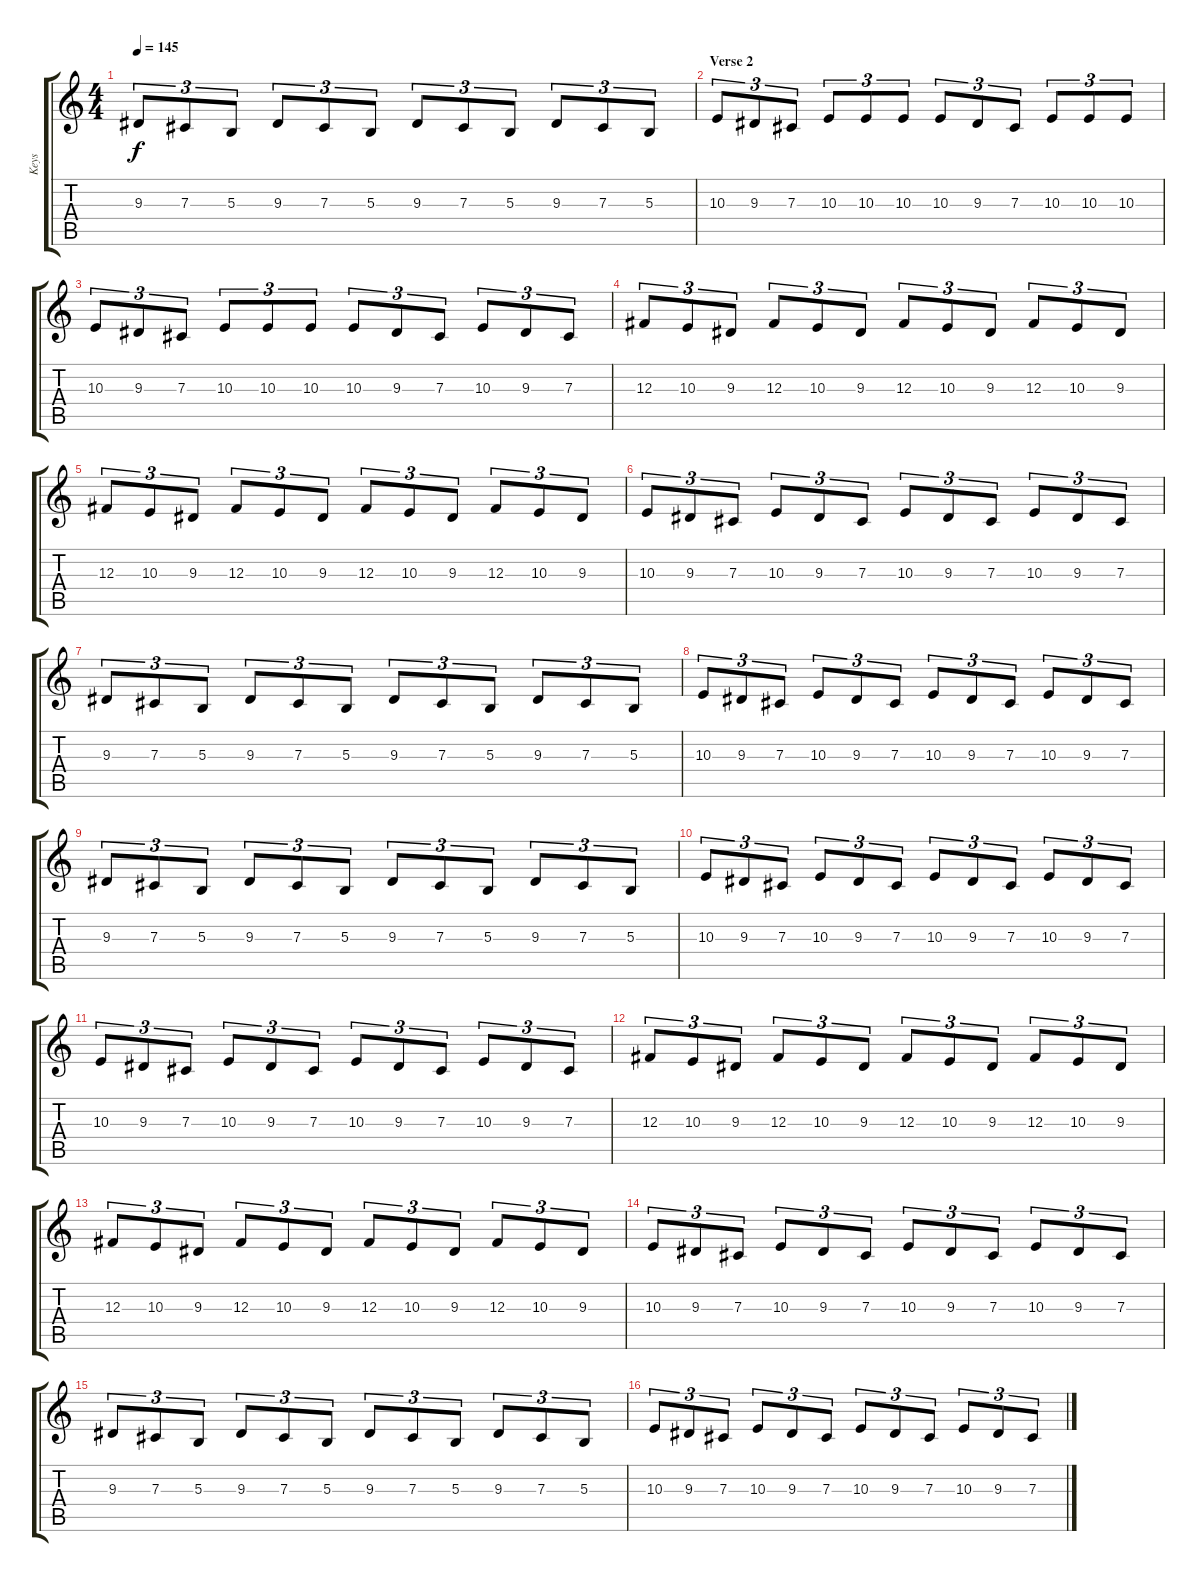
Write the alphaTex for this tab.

\track ("Keys" "Keys") {instrument lead2sawtooth}
\staff {score tabs}
\tuning (Eb4 Bb3 Gb3 Db3 Ab2 Eb2) {hide}
\ts (4 4)
\tempo 145
\clef g2
\ks c
9.3.8{tu (3 2) dy f} 7.3.8{tu (3 2)} 5.3.8{tu (3 2)} 9.3.8{tu (3 2)} 7.3.8{tu (3 2)} 5.3.8{tu (3 2)} 9.3.8{tu (3 2)} 7.3.8{tu (3 2)} 5.3.8{tu (3 2)} 9.3.8{tu (3 2)} 7.3.8{tu (3 2)} 5.3.8{tu (3 2)} |
\section ("" "Verse 2")
10.3.8{tu (3 2) volume 14 instrument lead2sawtooth} 9.3.8{tu (3 2)} 7.3.8{tu (3 2)} 10.3.8{tu (3 2) volume 4} 10.3.8{tu (3 2)} 10.3.8{tu (3 2)} 10.3.8{tu (3 2)} 9.3.8{tu (3 2)} 7.3.8{tu (3 2)} 10.3.8{tu (3 2)} 10.3.8{tu (3 2)} 10.3.8{tu (3 2)} |
10.3.8{tu (3 2)} 9.3.8{tu (3 2)} 7.3.8{tu (3 2)} 10.3.8{tu (3 2)} 10.3.8{tu (3 2)} 10.3.8{tu (3 2)} 10.3.8{tu (3 2)} 9.3.8{tu (3 2)} 7.3.8{tu (3 2)} 10.3.8{tu (3 2)} 9.3.8{tu (3 2)} 7.3.8{tu (3 2)} |
12.3.8{tu (3 2)} 10.3.8{tu (3 2)} 9.3.8{tu (3 2)} 12.3.8{tu (3 2) volume 14} 10.3.8{tu (3 2)} 9.3.8{tu (3 2)} 12.3.8{tu (3 2)} 10.3.8{tu (3 2)} 9.3.8{tu (3 2)} 12.3.8{tu (3 2)} 10.3.8{tu (3 2)} 9.3.8{tu (3 2)} |
12.3.8{tu (3 2)} 10.3.8{tu (3 2)} 9.3.8{tu (3 2)} 12.3.8{tu (3 2)} 10.3.8{tu (3 2)} 9.3.8{tu (3 2)} 12.3.8{tu (3 2)} 10.3.8{tu (3 2)} 9.3.8{tu (3 2)} 12.3.8{tu (3 2)} 10.3.8{tu (3 2)} 9.3.8{tu (3 2)} |
10.3.8{tu (3 2)} 9.3.8{tu (3 2)} 7.3.8{tu (3 2)} 10.3.8{tu (3 2)} 9.3.8{tu (3 2)} 7.3.8{tu (3 2)} 10.3.8{tu (3 2)} 9.3.8{tu (3 2)} 7.3.8{tu (3 2)} 10.3.8{tu (3 2) volume 4} 9.3.8{tu (3 2)} 7.3.8{tu (3 2)} |
9.3.8{tu (3 2)} 7.3.8{tu (3 2)} 5.3.8{tu (3 2)} 9.3.8{tu (3 2)} 7.3.8{tu (3 2)} 5.3.8{tu (3 2)} 9.3.8{tu (3 2)} 7.3.8{tu (3 2)} 5.3.8{tu (3 2)} 9.3.8{tu (3 2)} 7.3.8{tu (3 2)} 5.3.8{tu (3 2)} |
10.3.8{tu (3 2) volume 14} 9.3.8{tu (3 2)} 7.3.8{tu (3 2)} 10.3.8{tu (3 2)} 9.3.8{tu (3 2)} 7.3.8{tu (3 2)} 10.3.8{tu (3 2)} 9.3.8{tu (3 2)} 7.3.8{tu (3 2)} 10.3.8{tu (3 2)} 9.3.8{tu (3 2)} 7.3.8{tu (3 2)} |
9.3.8{tu (3 2)} 7.3.8{tu (3 2)} 5.3.8{tu (3 2)} 9.3.8{tu (3 2)} 7.3.8{tu (3 2)} 5.3.8{tu (3 2)} 9.3.8{tu (3 2)} 7.3.8{tu (3 2)} 5.3.8{tu (3 2)} 9.3.8{tu (3 2)} 7.3.8{tu (3 2)} 5.3.8{tu (3 2)} |
10.3.8{tu (3 2)} 9.3.8{tu (3 2)} 7.3.8{tu (3 2)} 10.3.8{tu (3 2) volume 4} 9.3.8{tu (3 2)} 7.3.8{tu (3 2)} 10.3.8{tu (3 2)} 9.3.8{tu (3 2)} 7.3.8{tu (3 2)} 10.3.8{tu (3 2)} 9.3.8{tu (3 2)} 7.3.8{tu (3 2)} |
10.3.8{tu (3 2)} 9.3.8{tu (3 2)} 7.3.8{tu (3 2)} 10.3.8{tu (3 2)} 9.3.8{tu (3 2)} 7.3.8{tu (3 2)} 10.3.8{tu (3 2)} 9.3.8{tu (3 2)} 7.3.8{tu (3 2)} 10.3.8{tu (3 2)} 9.3.8{tu (3 2)} 7.3.8{tu (3 2)} |
12.3.8{tu (3 2)} 10.3.8{tu (3 2)} 9.3.8{tu (3 2)} 12.3.8{tu (3 2) volume 14} 10.3.8{tu (3 2)} 9.3.8{tu (3 2)} 12.3.8{tu (3 2)} 10.3.8{tu (3 2)} 9.3.8{tu (3 2)} 12.3.8{tu (3 2)} 10.3.8{tu (3 2)} 9.3.8{tu (3 2)} |
12.3.8{tu (3 2)} 10.3.8{tu (3 2)} 9.3.8{tu (3 2)} 12.3.8{tu (3 2)} 10.3.8{tu (3 2)} 9.3.8{tu (3 2)} 12.3.8{tu (3 2)} 10.3.8{tu (3 2)} 9.3.8{tu (3 2)} 12.3.8{tu (3 2)} 10.3.8{tu (3 2)} 9.3.8{tu (3 2)} |
10.3.8{tu (3 2)} 9.3.8{tu (3 2)} 7.3.8{tu (3 2)} 10.3.8{tu (3 2)} 9.3.8{tu (3 2)} 7.3.8{tu (3 2)} 10.3.8{tu (3 2)} 9.3.8{tu (3 2)} 7.3.8{tu (3 2)} 10.3.8{tu (3 2) volume 4} 9.3.8{tu (3 2)} 7.3.8{tu (3 2)} |
9.3.8{tu (3 2)} 7.3.8{tu (3 2)} 5.3.8{tu (3 2)} 9.3.8{tu (3 2)} 7.3.8{tu (3 2)} 5.3.8{tu (3 2)} 9.3.8{tu (3 2)} 7.3.8{tu (3 2)} 5.3.8{tu (3 2)} 9.3.8{tu (3 2)} 7.3.8{tu (3 2)} 5.3.8{tu (3 2)} |
10.3.8{tu (3 2) volume 14} 9.3.8{tu (3 2)} 7.3.8{tu (3 2)} 10.3.8{tu (3 2)} 9.3.8{tu (3 2)} 7.3.8{tu (3 2)} 10.3.8{tu (3 2)} 9.3.8{tu (3 2)} 7.3.8{tu (3 2)} 10.3.8{tu (3 2)} 9.3.8{tu (3 2)} 7.3.8{tu (3 2)}
